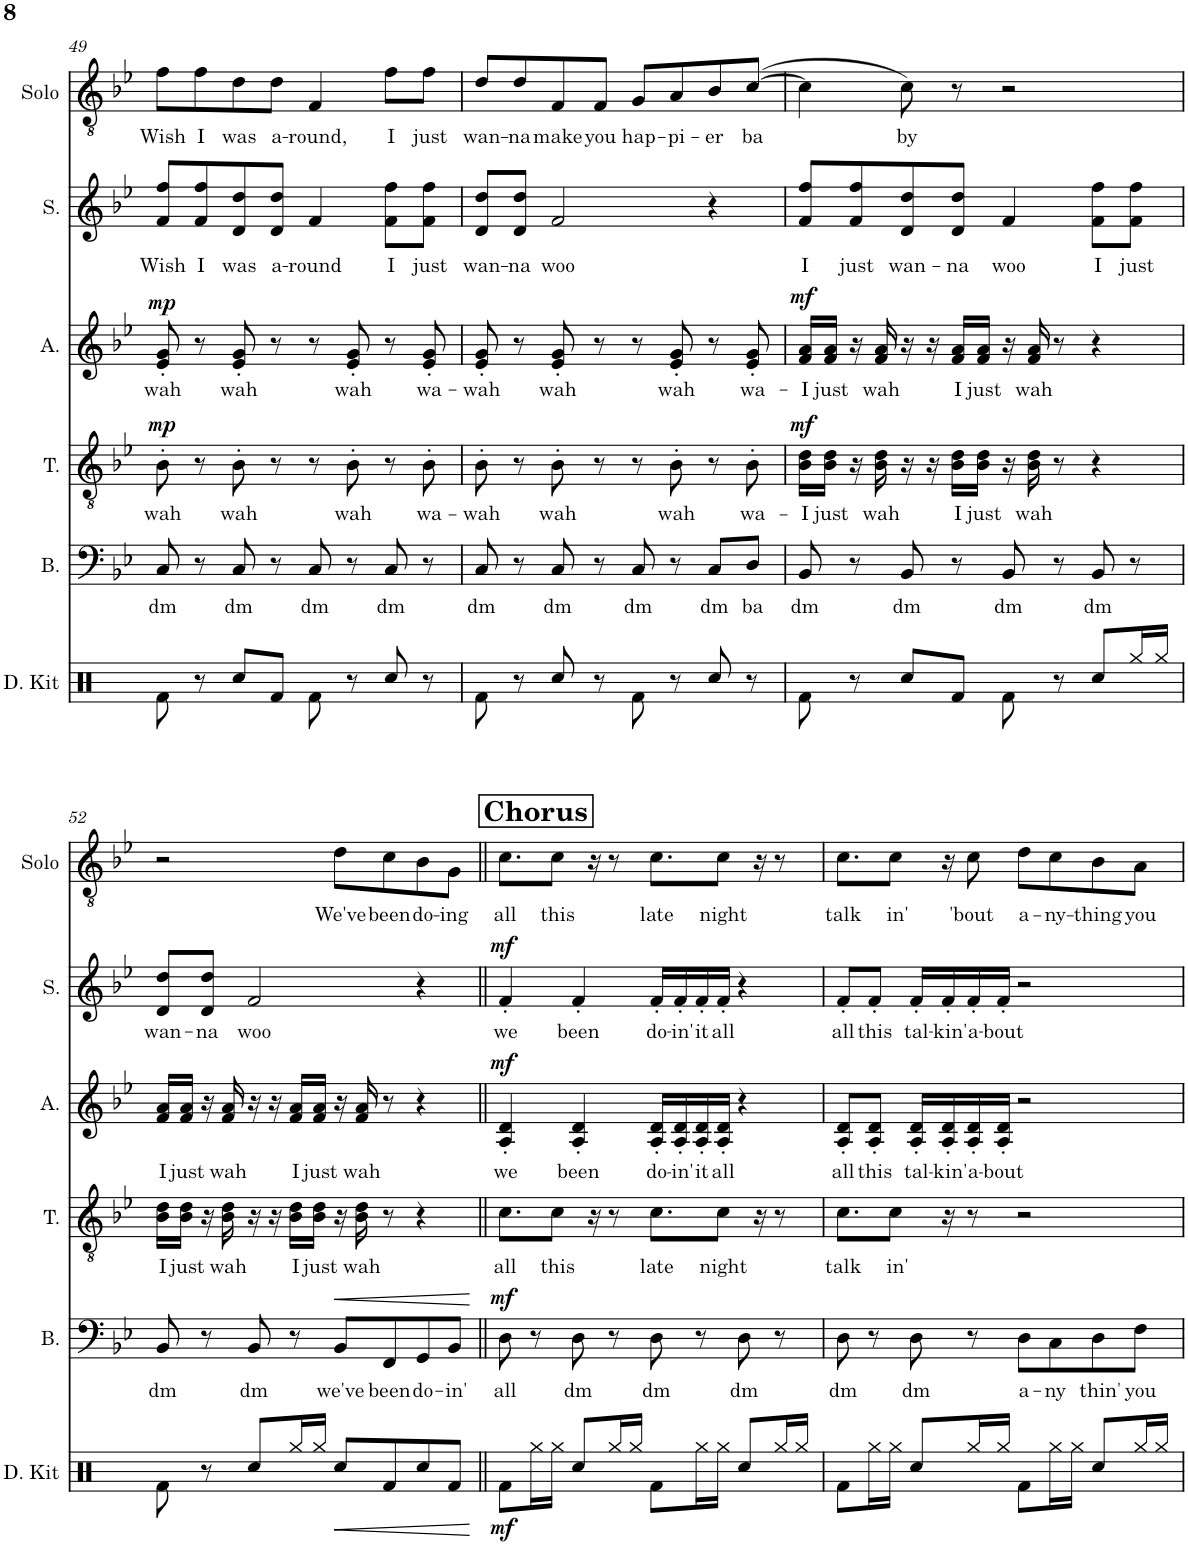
**kern	**dynam	**kern	**text	**dynam	**kern	**text	**dynam	**kern	**text	**dynam	**kern	**text	**dynam	**kern	**text
*part6	*part6	*part5	*part5	*part5	*part4	*part4	*part4	*part3	*part3	*part3	*part2	*part2	*part2	*part1	*part1
*staff6	*staff6	*staff5	*staff5	*staff5	*staff4	*staff4	*staff4	*staff3	*staff3	*staff3	*staff2	*staff2	*staff2	*staff1	*staff1
*I"Drum Kit	*	*I"Bass	*	*	*I"Tenor	*	*	*I"Alto	*	*	*I"Soprano	*	*	*I"Solo	*
*I'D. Kit	*	*I'B.	*	*	*I'T.	*	*	*I'A.	*	*	*I'S.	*	*	*I'Solo	*
!!LO:PB:g=z
*clefX	*	*clefF4	*	*	*clefGv2	*	*	*clefG2	*	*	*clefG2	*	*	*clefGv2	*
*k[]	*	*k[b-e-]	*	*	*k[b-e-]	*	*	*k[b-e-]	*	*	*k[b-e-]	*	*	*k[b-e-]	*
*M4/4	*	*M4/4	*	*	*M4/4	*	*	*M4/4	*	*	*M4/4	*	*	*M4/4	*
=49	=49	=49	=49	=49	=49	=49	=49	=49	=49	=49	=49	=49	=49	=49	=49
!	!	!	!LO:LY:b	!	!	!LO:LY:b	!LO:DY:a	!	!LO:LY:b	!LO:DY:a	!	!LO:LY:b	!	!	!LO:LY:b
8Rf\	.	8C/	dm	.	8B-'\	-wah	mp	8e-/' 8g/'	-wah	mp	8f/ 8ff/L	Wish	.	8f\L	Wish
!	!	!	!	!	!	!	!	!	!	!	!	!LO:LY:b	!	!	!LO:LY:b
8r	.	8r	.	.	8r	.	.	8r	.	.	8f/ 8ff/	I	.	8f\	I
!	!	!	!LO:LY:b	!	!	!LO:LY:b	!	!	!LO:LY:b	!	!	!LO:LY:b	!	!	!LO:LY:b
8Rcc/L	.	8C/	dm	.	8B-'\	wah	.	8e-/' 8g/'	wah	.	8d/ 8dd/	was	.	8d\	was
!	!	!	!	!	!	!	!	!	!	!	!	!LO:LY:b	!	!	!LO:LY:b
8Rf/J	.	8r	.	.	8r	.	.	8r	.	.	8d/ 8dd/J	a-	.	8d\J	a-
!	!	!	!LO:LY:b	!	!	!	!	!	!	!	!	!LO:LY:b	!	!	!LO:LY:b
8Rf\	.	8C/	dm	.	8r	.	.	8r	.	.	4f/	-round	.	4F/	-round,
!	!	!	!	!	!	!LO:LY:b	!	!	!LO:LY:b	!	!	!	!	!	!
8r	.	8r	.	.	8B-'\	wah	.	8e-/' 8g/'	wah	.	.	.	.	.	.
!	!	!	!LO:LY:b	!	!	!	!	!	!	!	!	!LO:LY:b	!	!	!LO:LY:b
8Rcc/	.	8C/	dm	.	8r	.	.	8r	.	.	8f\ 8ff\L	I	.	8f\L	I
!	!	!	!	!	!	!LO:LY:b	!	!	!LO:LY:b	!	!	!LO:LY:b	!	!	!LO:LY:b
8r	.	8r	.	.	8B-'\	wa-	.	8e-/' 8g/'	wa-	.	8f\ 8ff\J	just	.	8f\J	just
=50	=50	=50	=50	=50	=50	=50	=50	=50	=50	=50	=50	=50	=50	=50	=50
!	!	!	!LO:LY:b	!	!	!LO:LY:b	!	!	!LO:LY:b	!	!	!LO:LY:b	!	!	!LO:LY:b
8Rf\	.	8C/	dm	.	8B-'\	-wah	.	8e-/' 8g/'	-wah	.	8d/ 8dd/L	wan-	.	8d/L	wan-
!	!	!	!	!	!	!	!	!	!	!	!	!LO:LY:b	!	!	!LO:LY:b
8r	.	8r	.	.	8r	.	.	8r	.	.	8d/ 8dd/J	-na	.	8d/	-na
!	!	!	!LO:LY:b	!	!	!LO:LY:b	!	!	!LO:LY:b	!	!	!LO:LY:b	!	!	!LO:LY:b
8Rcc/	.	8C/	dm	.	8B-'\	wah	.	8e-/' 8g/'	wah	.	2f/	woo	.	8F/	make
!	!	!	!	!	!	!	!	!	!	!	!	!	!	!	!LO:LY:b
8r	.	8r	.	.	8r	.	.	8r	.	.	.	.	.	8F/J	you
!	!	!	!LO:LY:b	!	!	!	!	!	!	!	!	!	!	!	!LO:LY:b
8Rf\	.	8C/	dm	.	8r	.	.	8r	.	.	.	.	.	8G/L	hap-
!	!	!	!	!	!	!LO:LY:b	!	!	!LO:LY:b	!	!	!	!	!	!LO:LY:b
8r	.	8r	.	.	8B-'\	wah	.	8e-/' 8g/'	wah	.	.	.	.	8A/	-pi-
!	!	!	!LO:LY:b	!	!	!	!	!	!	!	!	!	!	!	!LO:LY:b
8Rcc/	.	8C/L	dm	.	8r	.	.	8r	.	.	4r	.	.	8B-/	-er
!	!	!	!LO:LY:b	!	!	!LO:LY:b	!	!	!LO:LY:b	!	!	!	!	!	!LO:LY:b
8r	.	8D/J	ba	.	8B-'\	wa-	.	8e-/' 8g/'	wa-	.	.	.	.	([8c/J	ba
=51	=51	=51	=51	=51	=51	=51	=51	=51	=51	=51	=51	=51	=51	=51	=51
!	!	!	!LO:LY:b	!	!	!LO:LY:b	!LO:DY:a	!	!LO:LY:b	!LO:DY:a	!	!LO:LY:b	!	!	!
8Rf\	.	8BB-/	dm	.	16B-\ 16d\LL	I	mf	16f/ 16a/LL	I	mf	8f/ 8ff/L	I	.	4c\]	.
!	!	!	!	!	!	!LO:LY:b	!	!	!LO:LY:b	!	!	!	!	!	!
.	.	.	.	.	16B-\ 16d\JJ	just	.	16f/ 16a/JJ	just	.	.	.	.	.	.
!	!	!	!	!	!	!	!	!	!	!	!	!LO:LY:b	!	!	!
8r	.	8r	.	.	16r	.	.	16r	.	.	8f/ 8ff/	just	.	.	.
!	!	!	!	!	!	!LO:LY:b	!	!	!LO:LY:b	!	!	!	!	!	!
.	.	.	.	.	16B-\ 16d\	wah	.	16f/ 16a/	wah	.	.	.	.	.	.
!	!	!	!LO:LY:b	!	!	!	!	!	!	!	!	!LO:LY:b	!	!	!LO:LY:b
8Rcc/L	.	8BB-/	dm	.	16r	.	.	16r	.	.	8d/ 8dd/	wan-	.	8c\)	by
.	.	.	.	.	16r	.	.	16r	.	.	.	.	.	.	.
!	!	!	!	!	!	!LO:LY:b	!	!	!LO:LY:b	!	!	!LO:LY:b	!	!	!
8Rf/J	.	8r	.	.	16B-\ 16d\LL	I	.	16f/ 16a/LL	I	.	8d/ 8dd/J	-na	.	8r	.
!	!	!	!	!	!	!LO:LY:b	!	!	!LO:LY:b	!	!	!	!	!	!
.	.	.	.	.	16B-\ 16d\JJ	just	.	16f/ 16a/JJ	just	.	.	.	.	.	.
!	!	!	!LO:LY:b	!	!	!	!	!	!	!	!	!LO:LY:b	!	!	!
8Rf\	.	8BB-/	dm	.	16r	.	.	16r	.	.	4f/	woo	.	2r	.
!	!	!	!	!	!	!LO:LY:b	!	!	!LO:LY:b	!	!	!	!	!	!
.	.	.	.	.	16B-\ 16d\	wah	.	16f/ 16a/	wah	.	.	.	.	.	.
8r	.	8r	.	.	8r	.	.	8r	.	.	.	.	.	.	.
!	!	!	!LO:LY:b	!	!	!	!	!	!	!	!	!LO:LY:b	!	!	!
8Rcc/L	.	8BB-/	dm	.	4r	.	.	4r	.	.	8f\ 8ff\L	I	.	.	.
!	!	!	!	!	!	!	!	!	!	!	!	!LO:LY:b	!	!	!
16Rgg/L	.	8r	.	.	.	.	.	.	.	.	8f\ 8ff\J	just	.	.	.
16Rgg/JJ	.	.	.	.	.	.	.	.	.	.	.	.	.	.	.
!!LO:LB:g=z
=52	=52	=52	=52	=52	=52	=52	=52	=52	=52	=52	=52	=52	=52	=52	=52
!	!	!	!LO:LY:b	!	!	!LO:LY:b	!	!	!LO:LY:b	!	!	!LO:LY:b	!	!	!
8Rf\	.	8BB-/	dm	.	16B-\ 16d\LL	I	.	16f/ 16a/LL	I	.	8d/ 8dd/L	wan-	.	2r	.
!	!	!	!	!	!	!LO:LY:b	!	!	!LO:LY:b	!	!	!	!	!	!
.	.	.	.	.	16B-\ 16d\JJ	just	.	16f/ 16a/JJ	just	.	.	.	.	.	.
!	!	!	!	!	!	!	!	!	!	!	!	!LO:LY:b	!	!	!
8r	.	8r	.	.	16r	.	.	16r	.	.	8d/ 8dd/J	-na	.	.	.
!	!	!	!	!	!	!LO:LY:b	!	!	!LO:LY:b	!	!	!	!	!	!
.	.	.	.	.	16B-\ 16d\	wah	.	16f/ 16a/	wah	.	.	.	.	.	.
!	!	!	!LO:LY:b	!	!	!	!	!	!	!	!	!LO:LY:b	!	!	!
8Rcc/L	.	8BB-/	dm	.	16r	.	.	16r	.	.	2f/	woo	.	.	.
.	.	.	.	.	16r	.	.	16r	.	.	.	.	.	.	.
!	!	!	!	!	!	!LO:LY:b	!	!	!LO:LY:b	!	!	!	!	!	!
16Rgg/L	.	8r	.	.	16B-\ 16d\LL	I	.	16f/ 16a/LL	I	.	.	.	.	.	.
!	!	!	!	!	!	!LO:LY:b	!	!	!LO:LY:b	!	!	!	!	!	!
16Rgg/JJ	.	.	.	.	16B-\ 16d\JJ	just	.	16f/ 16a/JJ	just	.	.	.	.	.	.
!	!LO:HP:b	!	!LO:LY:b	!LO:HP:b	!	!	!	!	!	!	!	!	!	!	!LO:LY:b
8Rcc/L	<	8BB-/L	we've	<	16r	.	.	16r	.	.	.	.	.	8d\L	We've
!	!	!	!	!	!	!LO:LY:b	!	!	!LO:LY:b	!	!	!	!	!	!
.	.	.	.	.	16B-\ 16d\	wah	.	16f/ 16a/	wah	.	.	.	.	.	.
!	!	!	!LO:LY:b	!	!	!	!	!	!	!	!	!	!	!	!LO:LY:b
8Rf/	.	8FF/	been	.	8r	.	.	8r	.	.	.	.	.	8c\	been
!	!	!	!LO:LY:b	!	!	!	!	!	!	!	!	!	!	!	!LO:LY:b
8Rcc/	.	8GG/	do-	.	4r	.	.	4r	.	.	4r	.	.	8B-\	do-
!	!	!	!LO:LY:b	!	!	!	!	!	!	!	!	!	!	!	!LO:LY:b
8Rf/J	.	8BB-/J	-in'	.	.	.	.	.	.	.	.	.	.	8G\J	-ing
.	[	.	.	[	.	.	.	.	.	.	.	.	.	.	.
!!LO:REH:place=s1:a:B:cj:fs=14:t=Chorus
=53||	=53||	=53||	=53||	=53||	=53||	=53||	=53||	=53||	=53||	=53||	=53||	=53||	=53||	=53||	=53||
!	!LO:DY:b	!	!LO:LY:b	!LO:DY:a	!	!LO:LY:b	!	!	!LO:LY:b	!LO:DY:a	!	!LO:LY:b	!LO:DY:a	!	!LO:LY:b
8Rf\L	mf	8D\	all	mf	8.c\L	all	.	4A/' 4d/'	we	mf	4f'/	we	mf	8.c\L	all
16Rgg\L	.	8r	.	.	.	.	.	.	.	.	.	.	.	.	.
!	!	!	!	!	!	!LO:LY:b	!	!	!	!	!	!	!	!	!LO:LY:b
16Rgg\JJ	.	.	.	.	8c\J	this	.	.	.	.	.	.	.	8c\J	this
!	!	!	!LO:LY:b	!	!	!	!	!	!LO:LY:b	!	!	!LO:LY:b	!	!	!
8Rcc/L	.	8D\	dm	.	.	.	.	4A/' 4d/'	been	.	4f'/	been	.	.	.
.	.	.	.	.	16r	.	.	.	.	.	.	.	.	16r	.
16Rgg/L	.	8r	.	.	8r	.	.	.	.	.	.	.	.	8r	.
16Rgg/JJ	.	.	.	.	.	.	.	.	.	.	.	.	.	.	.
!	!	!	!LO:LY:b	!	!	!LO:LY:b	!	!	!LO:LY:b	!	!	!LO:LY:b	!	!	!LO:LY:b
8Rf\L	.	8D\	dm	.	8.c\L	late	.	16A/' 16d/'LL	do-	.	16f'/LL	do-	.	8.c\L	late
!	!	!	!	!	!	!	!	!	!LO:LY:b	!	!	!LO:LY:b	!	!	!
.	.	.	.	.	.	.	.	16A/' 16d/'	-in'	.	16f'/	-in'	.	.	.
!	!	!	!	!	!	!	!	!	!LO:LY:b	!	!	!LO:LY:b	!	!	!
16Rgg\L	.	8r	.	.	.	.	.	16A/' 16d/'	it	.	16f'/	it	.	.	.
!	!	!	!	!	!	!LO:LY:b	!	!	!LO:LY:b	!	!	!LO:LY:b	!	!	!LO:LY:b
16Rgg\JJ	.	.	.	.	8c\J	night	.	16A/' 16d/'JJ	all	.	16f'/JJ	all	.	8c\J	night
!	!	!	!LO:LY:b	!	!	!	!	!	!	!	!	!	!	!	!
8Rcc/L	.	8D\	dm	.	.	.	.	4r	.	.	4r	.	.	.	.
.	.	.	.	.	16r	.	.	.	.	.	.	.	.	16r	.
16Rgg/L	.	8r	.	.	8r	.	.	.	.	.	.	.	.	8r	.
16Rgg/JJ	.	.	.	.	.	.	.	.	.	.	.	.	.	.	.
=54	=54	=54	=54	=54	=54	=54	=54	=54	=54	=54	=54	=54	=54	=54	=54
!	!	!	!LO:LY:b	!	!	!LO:LY:b	!	!	!LO:LY:b	!	!	!LO:LY:b	!	!	!LO:LY:b
8Rf\L	.	8D\	dm	.	8.c\L	talk	.	8A/' 8d/'L	all	.	8f'/L	all	.	8.c\L	talk
!	!	!	!	!	!	!	!	!	!LO:LY:b	!	!	!LO:LY:b	!	!	!
16Rgg\L	.	8r	.	.	.	.	.	8A/' 8d/'J	this	.	8f'/J	this	.	.	.
!	!	!	!	!	!	!LO:LY:b	!	!	!	!	!	!	!	!	!LO:LY:b
16Rgg\JJ	.	.	.	.	8c\J	-in'	.	.	.	.	.	.	.	8c\J	-in'
!	!	!	!LO:LY:b	!	!	!	!	!	!LO:LY:b	!	!	!LO:LY:b	!	!	!
8Rcc/L	.	8D\	dm	.	.	.	.	16A/' 16d/'LL	tal-	.	16f'/LL	tal-	.	.	.
!	!	!	!	!	!	!	!	!	!LO:LY:b	!	!	!LO:LY:b	!	!	!
.	.	.	.	.	16r	.	.	16A/' 16d/'	-kin'	.	16f'/	-kin'	.	16r	.
!	!	!	!	!	!	!	!	!	!LO:LY:b	!	!	!LO:LY:b	!	!	!LO:LY:b
16Rgg/L	.	8r	.	.	8r	.	.	16A/' 16d/'	a-	.	16f'/	a-	.	8c\	'bout
!	!	!	!	!	!	!	!	!	!LO:LY:b	!	!	!LO:LY:b	!	!	!
16Rgg/JJ	.	.	.	.	.	.	.	16A/' 16d/'JJ	-bout	.	16f'/JJ	-bout	.	.	.
!	!	!	!LO:LY:b	!	!	!	!	!	!	!	!	!	!	!	!LO:LY:b
8Rf\L	.	8D\L	a-	.	2r	.	.	2r	.	.	2r	.	.	8d\L	a-
!	!	!	!LO:LY:b	!	!	!	!	!	!	!	!	!	!	!	!LO:LY:b
16Rgg\L	.	8C\	-ny	.	.	.	.	.	.	.	.	.	.	8c\	-ny-
16Rgg\JJ	.	.	.	.	.	.	.	.	.	.	.	.	.	.	.
!	!	!	!LO:LY:b	!	!	!	!	!	!	!	!	!	!	!	!LO:LY:b
8Rcc/L	.	8D\	thin'	.	.	.	.	.	.	.	.	.	.	8B-\	-thing
!	!	!	!LO:LY:b	!	!	!	!	!	!	!	!	!	!	!	!LO:LY:b
16Rgg/L	.	8F\J	you	.	.	.	.	.	.	.	.	.	.	8A\J	you
16Rgg/JJ	.	.	.	.	.	.	.	.	.	.	.	.	.	.	.
=	=	=	=	=	=	=	=	=	=	=	=	=	=	=	=
*-	*-	*-	*-	*-	*-	*-	*-	*-	*-	*-	*-	*-	*-	*-	*-
